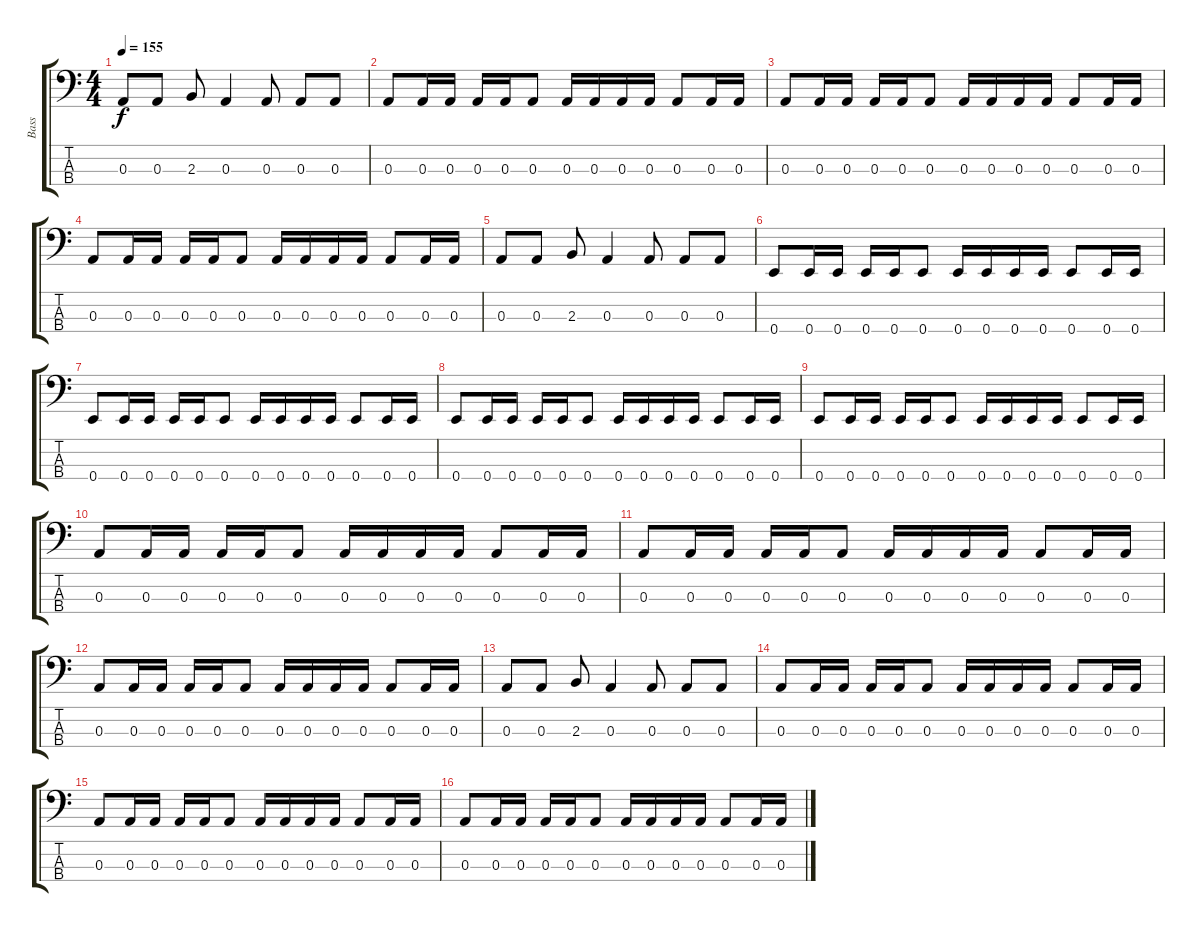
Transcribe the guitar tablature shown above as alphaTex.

\track ("Bass" "Bass") {instrument electricbassfinger}
\staff {score tabs}
\tuning (G2 D2 A1 E1) {hide}
\ts (4 4)
\tempo 155
\clef f4
\ks c
0.3.8{dy f} 0.3.8 2.3.8 0.3.4 0.3.8 0.3.8 0.3.8 |
0.3.8 0.3.16 0.3.16 0.3.16 0.3.16 0.3.8 0.3.16 0.3.16 0.3.16 0.3.16 0.3.8 0.3.16 0.3.16 |
0.3.8 0.3.16 0.3.16 0.3.16 0.3.16 0.3.8 0.3.16 0.3.16 0.3.16 0.3.16 0.3.8 0.3.16 0.3.16 |
0.3.8 0.3.16 0.3.16 0.3.16 0.3.16 0.3.8 0.3.16 0.3.16 0.3.16 0.3.16 0.3.8 0.3.16 0.3.16 |
0.3.8 0.3.8 2.3.8 0.3.4 0.3.8 0.3.8 0.3.8 |
0.4.8 0.4.16 0.4.16 0.4.16 0.4.16 0.4.8 0.4.16 0.4.16 0.4.16 0.4.16 0.4.8 0.4.16 0.4.16 |
0.4.8 0.4.16 0.4.16 0.4.16 0.4.16 0.4.8 0.4.16 0.4.16 0.4.16 0.4.16 0.4.8 0.4.16 0.4.16 |
0.4.8 0.4.16 0.4.16 0.4.16 0.4.16 0.4.8 0.4.16 0.4.16 0.4.16 0.4.16 0.4.8 0.4.16 0.4.16 |
0.4.8 0.4.16 0.4.16 0.4.16 0.4.16 0.4.8 0.4.16 0.4.16 0.4.16 0.4.16 0.4.8 0.4.16 0.4.16 |
0.3.8 0.3.16 0.3.16 0.3.16 0.3.16 0.3.8 0.3.16 0.3.16 0.3.16 0.3.16 0.3.8 0.3.16 0.3.16 |
0.3.8 0.3.16 0.3.16 0.3.16 0.3.16 0.3.8 0.3.16 0.3.16 0.3.16 0.3.16 0.3.8 0.3.16 0.3.16 |
0.3.8 0.3.16 0.3.16 0.3.16 0.3.16 0.3.8 0.3.16 0.3.16 0.3.16 0.3.16 0.3.8 0.3.16 0.3.16 |
0.3.8 0.3.8 2.3.8 0.3.4 0.3.8 0.3.8 0.3.8 |
0.3.8 0.3.16 0.3.16 0.3.16 0.3.16 0.3.8 0.3.16 0.3.16 0.3.16 0.3.16 0.3.8 0.3.16 0.3.16 |
0.3.8 0.3.16 0.3.16 0.3.16 0.3.16 0.3.8 0.3.16 0.3.16 0.3.16 0.3.16 0.3.8 0.3.16 0.3.16 |
0.3.8 0.3.16 0.3.16 0.3.16 0.3.16 0.3.8 0.3.16 0.3.16 0.3.16 0.3.16 0.3.8 0.3.16 0.3.16
